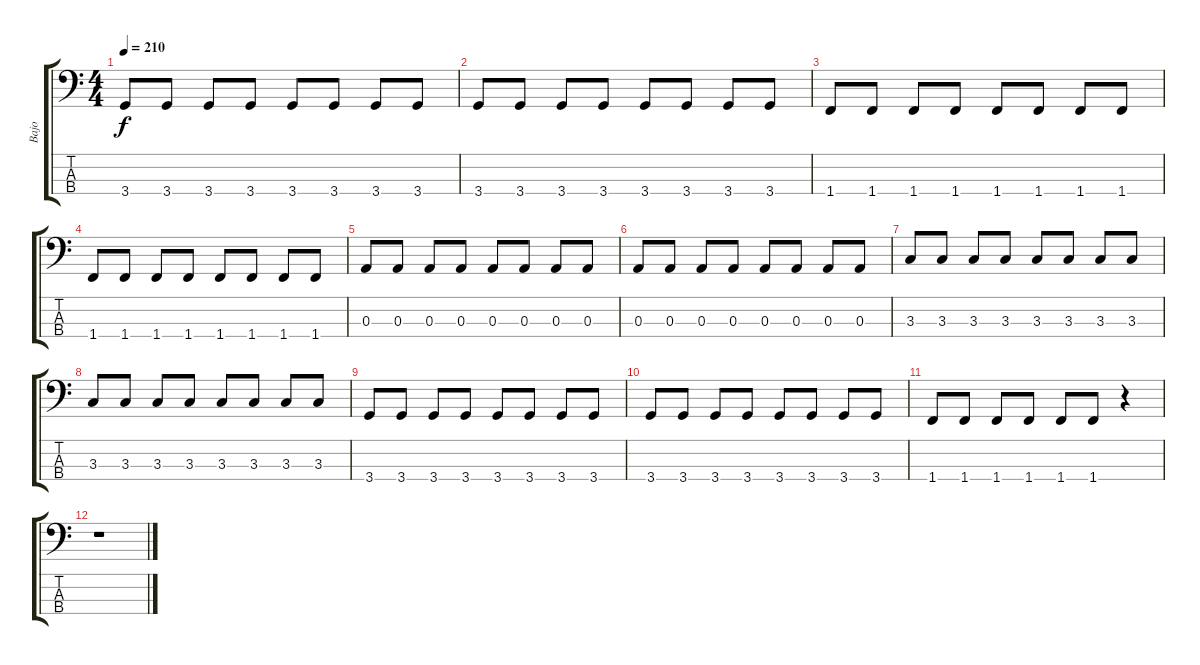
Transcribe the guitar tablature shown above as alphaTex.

\track ("Bajo" "Bajo") {instrument electricbassfinger}
\staff {score tabs}
\tuning (G2 D2 A1 E1) {hide}
\ts (4 4)
\tempo 210
\clef f4
\ks c
3.4.8{dy f} 3.4.8 3.4.8 3.4.8 3.4.8 3.4.8 3.4.8 3.4.8 |
3.4.8 3.4.8 3.4.8 3.4.8 3.4.8 3.4.8 3.4.8 3.4.8 |
1.4.8 1.4.8 1.4.8 1.4.8 1.4.8 1.4.8 1.4.8 1.4.8 |
1.4.8 1.4.8 1.4.8 1.4.8 1.4.8 1.4.8 1.4.8 1.4.8 |
0.3.8 0.3.8 0.3.8 0.3.8 0.3.8 0.3.8 0.3.8 0.3.8 |
0.3.8 0.3.8 0.3.8 0.3.8 0.3.8 0.3.8 0.3.8 0.3.8 |
3.3.8 3.3.8 3.3.8 3.3.8 3.3.8 3.3.8 3.3.8 3.3.8 |
3.3.8 3.3.8 3.3.8 3.3.8 3.3.8 3.3.8 3.3.8 3.3.8 |
3.4.8 3.4.8 3.4.8 3.4.8 3.4.8 3.4.8 3.4.8 3.4.8 |
3.4.8 3.4.8 3.4.8 3.4.8 3.4.8 3.4.8 3.4.8 3.4.8 |
1.4.8 1.4.8 1.4.8 1.4.8 1.4.8 1.4.8 r.4 |
r.1
